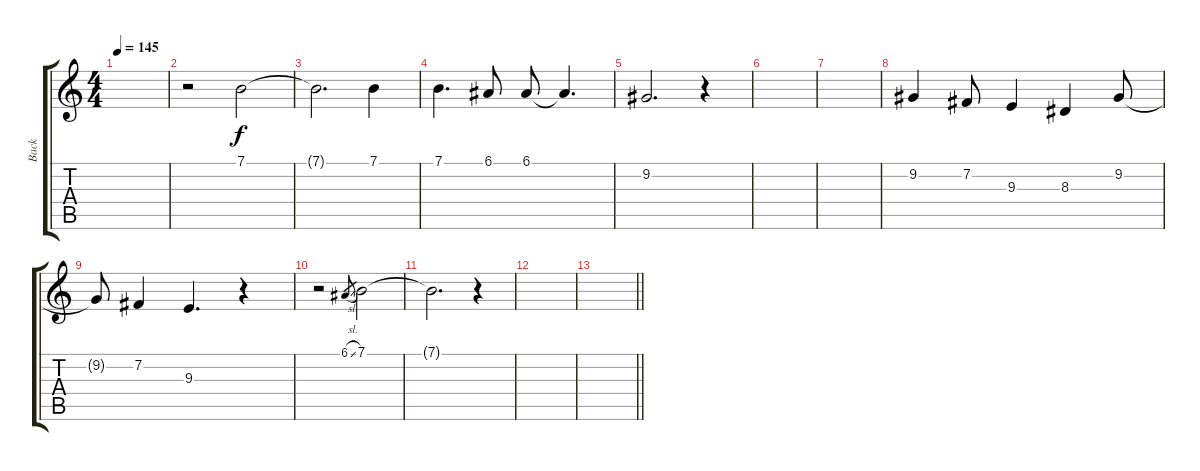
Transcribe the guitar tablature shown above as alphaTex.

\track ("Back" "Back") {instrument tuba}
\staff {score tabs}
\tuning (E4 B3 G3 D3 A2 E2) {hide}
\ts (4 4)
\tempo 145
\clef g2
\ks c
|
r.2 7.1.2 |
7.1{t}.2{d} 7.1.4 |
7.1.4{d} 6.1.8 6.1.8 6.1{t}.4{d} |
9.2.2{d} r.4 |
|
|
9.2.4 7.2.8 9.3.4 8.3.4 9.2.8 |
9.2{t}.8 7.2.4 9.3.4{d} r.4 |
r.2 6.1{sl}.8{gr} 7.1.2 |
7.1{t}.2{d} r.4 |
|
\barLineRight lightlight
